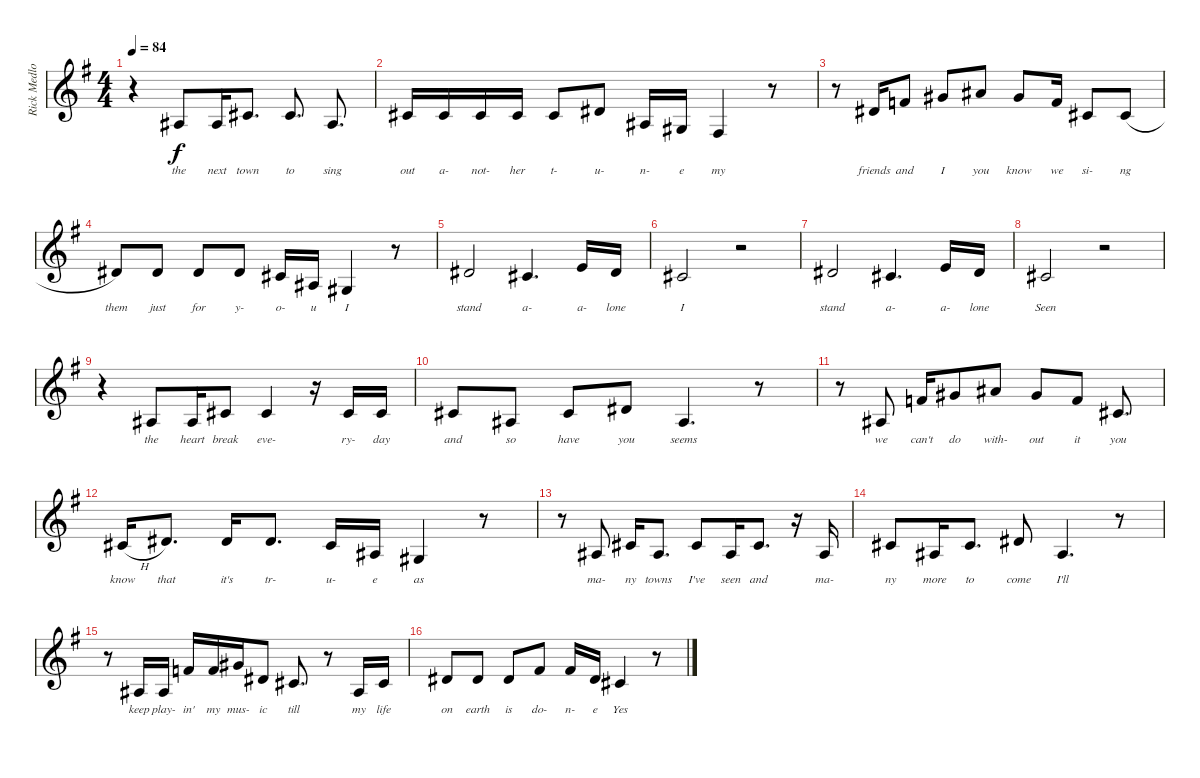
\track ("Rick Medlocke Vocals" "Rick Medlo") {instrument violin}
\staff {score}
\tuning (Eb4 Bb3 Gb3 Db3 Ab2 Eb2) {hide}
\ts (4 4)
\tempo 84
\clef g2
\ks g
r.4{dy f} 9.4.8{lyrics (0 "the") lyrics (1 "") lyrics (2 "") lyrics (3 "") lyrics (4 "")} 9.4.16{lyrics (0 "next") lyrics (1 "") lyrics (2 "") lyrics (3 "") lyrics (4 "")} 7.3.8{d lyrics (0 "town") lyrics (1 "") lyrics (2 "") lyrics (3 "") lyrics (4 "")} 7.3.8{d lyrics (0 "to") lyrics (1 "") lyrics (2 "") lyrics (3 "") lyrics (4 "")} 9.4.8{d lyrics (0 "sing") lyrics (1 "") lyrics (2 "") lyrics (3 "") lyrics (4 "")} |
7.3.16{lyrics (0 "out") lyrics (1 "") lyrics (2 "") lyrics (3 "") lyrics (4 "")} 7.3.16{lyrics (0 "a-") lyrics (1 "") lyrics (2 "") lyrics (3 "") lyrics (4 "")} 7.3.16{lyrics (0 "not-") lyrics (1 "") lyrics (2 "") lyrics (3 "") lyrics (4 "")} 7.3.16{lyrics (0 "her") lyrics (1 "") lyrics (2 "") lyrics (3 "") lyrics (4 "")} 7.3.8{lyrics (0 "t-") lyrics (1 "") lyrics (2 "") lyrics (3 "") lyrics (4 "")} 9.3.8{lyrics (0 "u-") lyrics (1 "") lyrics (2 "") lyrics (3 "") lyrics (4 "")} 9.4.16{lyrics (0 "n-") lyrics (1 "") lyrics (2 "") lyrics (3 "") lyrics (4 "")} 7.4.16{lyrics (0 "e") lyrics (1 "") lyrics (2 "") lyrics (3 "") lyrics (4 "")} 10.5.4{lyrics (0 "my") lyrics (1 "") lyrics (2 "") lyrics (3 "") lyrics (4 "")} r.8 |
r.8 9.3.16{lyrics (0 "friends") lyrics (1 "") lyrics (2 "") lyrics (3 "") lyrics (4 "")} 7.2.8{lyrics (0 "and") lyrics (1 "") lyrics (2 "") lyrics (3 "") lyrics (4 "")} 10.2.8{lyrics (0 "I") lyrics (1 "") lyrics (2 "") lyrics (3 "") lyrics (4 "")} 7.1.8{lyrics (0 "you") lyrics (1 "") lyrics (2 "") lyrics (3 "") lyrics (4 "")} 10.2.8{lyrics (0 "know") lyrics (1 "") lyrics (2 "") lyrics (3 "") lyrics (4 "")} 7.2.16{lyrics (0 "we") lyrics (1 "") lyrics (2 "") lyrics (3 "") lyrics (4 "")} 7.3.8{lyrics (0 "si-") lyrics (1 "") lyrics (2 "") lyrics (3 "") lyrics (4 "")} 7.3{h}.8{lyrics (0 "ng") lyrics (1 "") lyrics (2 "") lyrics (3 "") lyrics (4 "")} |
9.3.8{lyrics (0 "them") lyrics (1 "") lyrics (2 "") lyrics (3 "") lyrics (4 "")} 9.3.8{lyrics (0 "just") lyrics (1 "") lyrics (2 "") lyrics (3 "") lyrics (4 "")} 9.3.8{lyrics (0 "for") lyrics (1 "") lyrics (2 "") lyrics (3 "") lyrics (4 "")} 9.3.8{lyrics (0 "y-") lyrics (1 "") lyrics (2 "") lyrics (3 "") lyrics (4 "")} 7.3.16{lyrics (0 "o-") lyrics (1 "") lyrics (2 "") lyrics (3 "") lyrics (4 "")} 9.4.16{lyrics (0 "u") lyrics (1 "") lyrics (2 "") lyrics (3 "") lyrics (4 "")} 7.4.4{lyrics (0 "I") lyrics (1 "") lyrics (2 "") lyrics (3 "") lyrics (4 "")} r.8 |
9.3.2{lyrics (0 "stand") lyrics (1 "") lyrics (2 "") lyrics (3 "") lyrics (4 "")} 7.3.4{d lyrics (0 "a-") lyrics (1 "") lyrics (2 "") lyrics (3 "") lyrics (4 "")} 10.3.16{lyrics (0 "a-") lyrics (1 "") lyrics (2 "") lyrics (3 "") lyrics (4 "")} 9.3.16{lyrics (0 "lone") lyrics (1 "") lyrics (2 "") lyrics (3 "") lyrics (4 "")} |
7.3.2{lyrics (0 "I") lyrics (1 "") lyrics (2 "") lyrics (3 "") lyrics (4 "")} r.2 |
9.3.2{lyrics (0 "stand") lyrics (1 "") lyrics (2 "") lyrics (3 "") lyrics (4 "")} 7.3.4{d lyrics (0 "a-") lyrics (1 "") lyrics (2 "") lyrics (3 "") lyrics (4 "")} 10.3.16{lyrics (0 "a-") lyrics (1 "") lyrics (2 "") lyrics (3 "") lyrics (4 "")} 9.3.16{lyrics (0 "lone") lyrics (1 "") lyrics (2 "") lyrics (3 "") lyrics (4 "")} |
7.3.2{lyrics (0 "Seen") lyrics (1 "") lyrics (2 "") lyrics (3 "") lyrics (4 "")} r.2 |
r.4 9.4.8{lyrics (0 "the") lyrics (1 "") lyrics (2 "") lyrics (3 "") lyrics (4 "")} 9.4.16{lyrics (0 "heart") lyrics (1 "") lyrics (2 "") lyrics (3 "") lyrics (4 "")} 7.3.8{lyrics (0 "break") lyrics (1 "") lyrics (2 "") lyrics (3 "") lyrics (4 "")} 7.3.4{lyrics (0 "eve-") lyrics (1 "") lyrics (2 "") lyrics (3 "") lyrics (4 "")} r.16 7.3.16{lyrics (0 "ry-") lyrics (1 "") lyrics (2 "") lyrics (3 "") lyrics (4 "")} 7.3.16{lyrics (0 "day") lyrics (1 "") lyrics (2 "") lyrics (3 "") lyrics (4 "")} |
7.3.8{lyrics (0 "and") lyrics (1 "") lyrics (2 "") lyrics (3 "") lyrics (4 "")} 9.4.8{lyrics (0 "so") lyrics (1 "") lyrics (2 "") lyrics (3 "") lyrics (4 "")} 7.3.8{lyrics (0 "have") lyrics (1 "") lyrics (2 "") lyrics (3 "") lyrics (4 "")} 9.3.8{lyrics (0 "you") lyrics (1 "") lyrics (2 "") lyrics (3 "") lyrics (4 "")} 9.4.4{d lyrics (0 "seems") lyrics (1 "") lyrics (2 "") lyrics (3 "") lyrics (4 "")} r.8 |
r.8 9.4.8{lyrics (0 "we") lyrics (1 "") lyrics (2 "") lyrics (3 "") lyrics (4 "")} 7.2.16{lyrics (0 "can't") lyrics (1 "") lyrics (2 "") lyrics (3 "") lyrics (4 "")} 10.2.8{lyrics (0 "do") lyrics (1 "") lyrics (2 "") lyrics (3 "") lyrics (4 "")} 7.1.8{lyrics (0 "with-") lyrics (1 "") lyrics (2 "") lyrics (3 "") lyrics (4 "")} 10.2.8{lyrics (0 "out") lyrics (1 "") lyrics (2 "") lyrics (3 "") lyrics (4 "")} 7.2.8{lyrics (0 "it") lyrics (1 "") lyrics (2 "") lyrics (3 "") lyrics (4 "")} 7.3.8{d lyrics (0 "you") lyrics (1 "") lyrics (2 "") lyrics (3 "") lyrics (4 "")} |
7.3{h}.16{lyrics (0 "know") lyrics (1 "") lyrics (2 "") lyrics (3 "") lyrics (4 "")} 9.3.8{d lyrics (0 "that") lyrics (1 "") lyrics (2 "") lyrics (3 "") lyrics (4 "")} 9.3.16{lyrics (0 "it's") lyrics (1 "") lyrics (2 "") lyrics (3 "") lyrics (4 "")} 9.3.8{d lyrics (0 "tr-") lyrics (1 "") lyrics (2 "") lyrics (3 "") lyrics (4 "")} 7.3.16{lyrics (0 "u-") lyrics (1 "") lyrics (2 "") lyrics (3 "") lyrics (4 "")} 9.4.16{lyrics (0 "e") lyrics (1 "") lyrics (2 "") lyrics (3 "") lyrics (4 "")} 7.4.4{lyrics (0 "as") lyrics (1 "") lyrics (2 "") lyrics (3 "") lyrics (4 "")} r.8 |
r.8 9.4.8{lyrics (0 "ma-") lyrics (1 "") lyrics (2 "") lyrics (3 "") lyrics (4 "")} 7.3.16{lyrics (0 "ny") lyrics (1 "") lyrics (2 "") lyrics (3 "") lyrics (4 "")} 9.4.8{d lyrics (0 "towns") lyrics (1 "") lyrics (2 "") lyrics (3 "") lyrics (4 "")} 7.3.8{lyrics (0 "I've") lyrics (1 "") lyrics (2 "") lyrics (3 "") lyrics (4 "")} 9.4.16{lyrics (0 "seen") lyrics (1 "") lyrics (2 "") lyrics (3 "") lyrics (4 "")} 7.3.8{d lyrics (0 "and") lyrics (1 "") lyrics (2 "") lyrics (3 "") lyrics (4 "")} r.16 9.4.16{lyrics (0 "ma-") lyrics (1 "") lyrics (2 "") lyrics (3 "") lyrics (4 "")} |
7.3.8{lyrics (0 "ny") lyrics (1 "") lyrics (2 "") lyrics (3 "") lyrics (4 "")} 9.4.16{lyrics (0 "more") lyrics (1 "") lyrics (2 "") lyrics (3 "") lyrics (4 "")} 7.3.8{d lyrics (0 "to") lyrics (1 "") lyrics (2 "") lyrics (3 "") lyrics (4 "")} 9.3.8{lyrics (0 "come") lyrics (1 "") lyrics (2 "") lyrics (3 "") lyrics (4 "")} 9.4.4{d lyrics (0 "I'll") lyrics (1 "") lyrics (2 "") lyrics (3 "") lyrics (4 "")} r.8 |
r.8 9.4.16{lyrics (0 "keep") lyrics (1 "") lyrics (2 "") lyrics (3 "") lyrics (4 "")} 9.4.16{lyrics (0 "play-") lyrics (1 "") lyrics (2 "") lyrics (3 "") lyrics (4 "")} 7.2.16{lyrics (0 "in'") lyrics (1 "") lyrics (2 "") lyrics (3 "") lyrics (4 "")} 7.2.16{lyrics (0 "my") lyrics (1 "") lyrics (2 "") lyrics (3 "") lyrics (4 "")} 10.2.16{lyrics (0 "mus-") lyrics (1 "") lyrics (2 "") lyrics (3 "") lyrics (4 "")} 9.3.8{lyrics (0 "ic") lyrics (1 "") lyrics (2 "") lyrics (3 "") lyrics (4 "")} 7.3.8{d lyrics (0 "till") lyrics (1 "") lyrics (2 "") lyrics (3 "") lyrics (4 "")} r.8 9.4.16{lyrics (0 "my") lyrics (1 "") lyrics (2 "") lyrics (3 "") lyrics (4 "")} 7.3.16{lyrics (0 "life") lyrics (1 "") lyrics (2 "") lyrics (3 "") lyrics (4 "")} |
9.3.8{lyrics (0 "on") lyrics (1 "") lyrics (2 "") lyrics (3 "") lyrics (4 "")} 9.3.8{lyrics (0 "earth") lyrics (1 "") lyrics (2 "") lyrics (3 "") lyrics (4 "")} 9.3.8{lyrics (0 "is") lyrics (1 "") lyrics (2 "") lyrics (3 "") lyrics (4 "")} 8.2.8{lyrics (0 "do-") lyrics (1 "") lyrics (2 "") lyrics (3 "") lyrics (4 "")} 8.2.16{lyrics (0 "n-") lyrics (1 "") lyrics (2 "") lyrics (3 "") lyrics (4 "")} 9.3.16{lyrics (0 "e") lyrics (1 "") lyrics (2 "") lyrics (3 "") lyrics (4 "")} 7.3.4{lyrics (0 "Yes") lyrics (1 "") lyrics (2 "") lyrics (3 "") lyrics (4 "")} r.8
